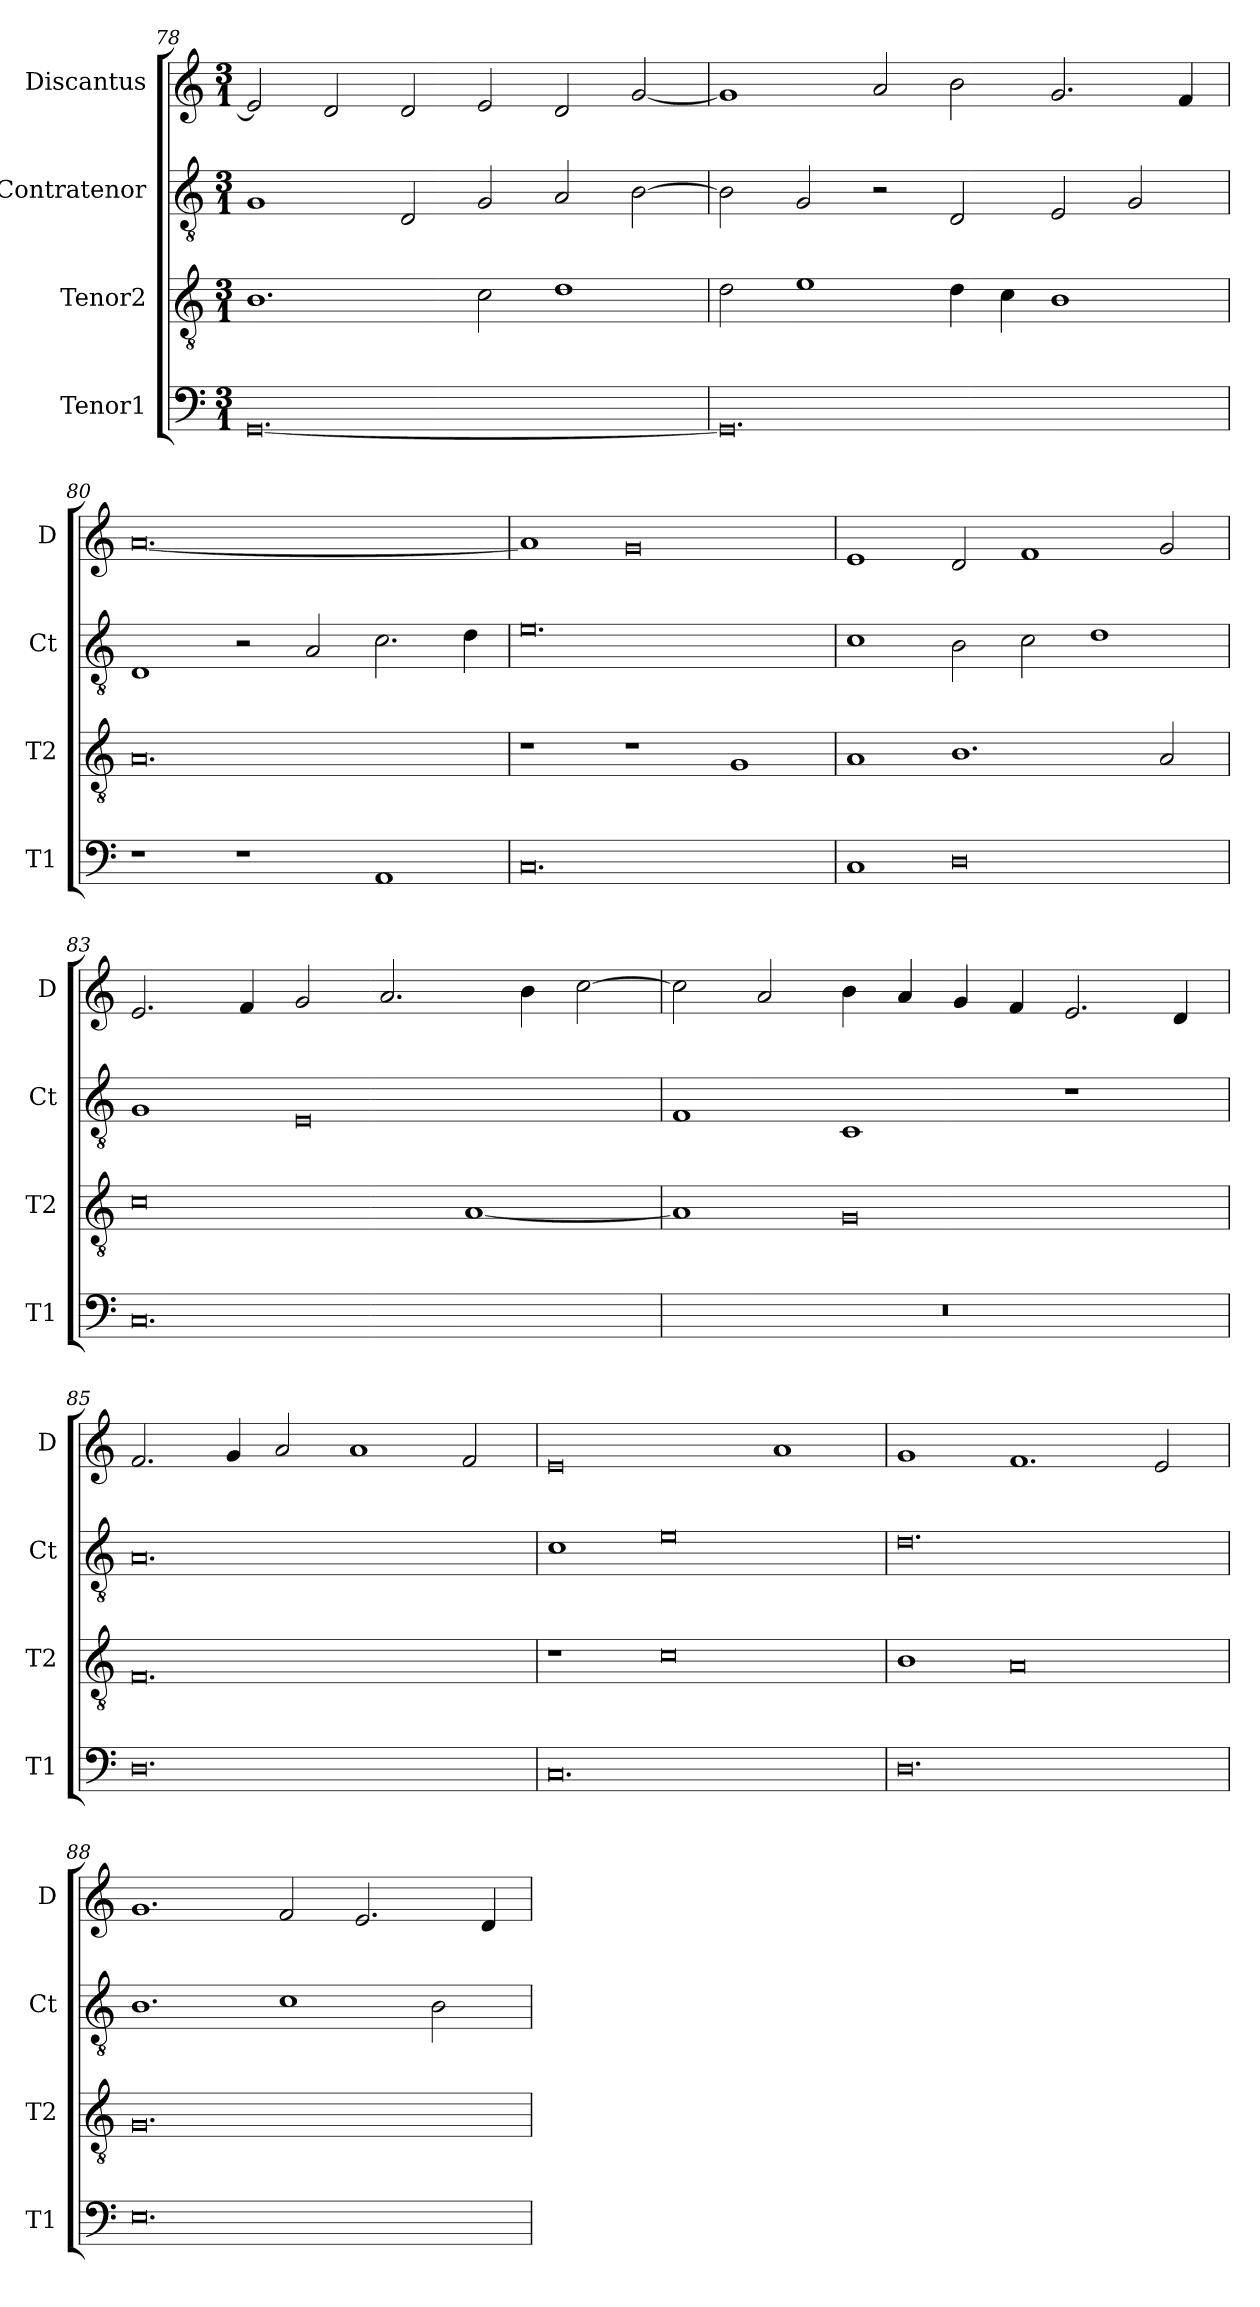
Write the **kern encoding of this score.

**kern	**kern	**kern	**kern
*part4	*part3	*part2	*part1
*staff4	*staff3	*staff2	*staff1
*I"Tenor1	*I"Tenor2	*I"Contratenor	*I"Discantus
*I'T1	*I'T2	*I'Ct	*I'D
*clefF4	*clefGv2	*clefGv2	*clefG2
*k[]	*k[]	*k[]	*k[]
*M3/1	*M3/1	*M3/1	*M3/1
=78	=78	=78	=78
[0.GG	1.B	1G	2e/]
.	.	.	2d/
.	.	2D/	2d/
.	2c\	2G/	2e/
.	1d	2A/	2d/
.	.	[2B\	[2g/
=79	=79	=79	=79
0.GG]	2d\	2B\]	1g]
.	1e	2G/	.
.	.	2r	2a/
.	4d\	2D/	2b\
.	4c\	.	.
.	1B	2E/	2.g/
.	.	2G/	.
.	.	.	4f/
=80	=80	=80	=80
1r	0.A	1D	[0.a
1r	.	2r	.
.	.	2A/	.
1AA	.	2.c\	.
.	.	4d\	.
=81	=81	=81	=81
0.C	1r	0.e	1a]
.	1r	.	0g
.	1G	.	.
=82	=82	=82	=82
1C	1A	1c	1e
0D	1.B	2B\	2d/
.	.	2c\	1f
.	.	1d	.
.	2A/	.	2g/
=83	=83	=83	=83
0.C	0c	1G	2.e/
.	.	.	4f/
.	.	0E	2g/
.	.	.	2.a/
.	[1A	.	.
.	.	.	4b\
.	.	.	[2cc\
=84	=84	=84	=84
0.r	1A]	1F	2cc\]
.	.	.	2a/
.	0G	1C	4b\
.	.	.	4a/
.	.	.	4g/
.	.	.	4f/
.	.	1r	2.e/
.	.	.	4d/
=85	=85	=85	=85
0.D	0.F	0.A	2.f/
.	.	.	4g/
.	.	.	2a/
.	.	.	1a
.	.	.	2f/
=86	=86	=86	=86
0.C	1r	1c	0e
.	0c	0e	.
.	.	.	1a
=87	=87	=87	=87
0.D	1B	0.d	1g
.	0A	.	1.f
.	.	.	2e/
=88	=88	=88	=88
0.E	0.G	1.B	1.g
.	.	1c	2f/
.	.	.	2.e/
.	.	2B\	.
.	.	.	4d/
=	=	=	=
*-	*-	*-	*-
